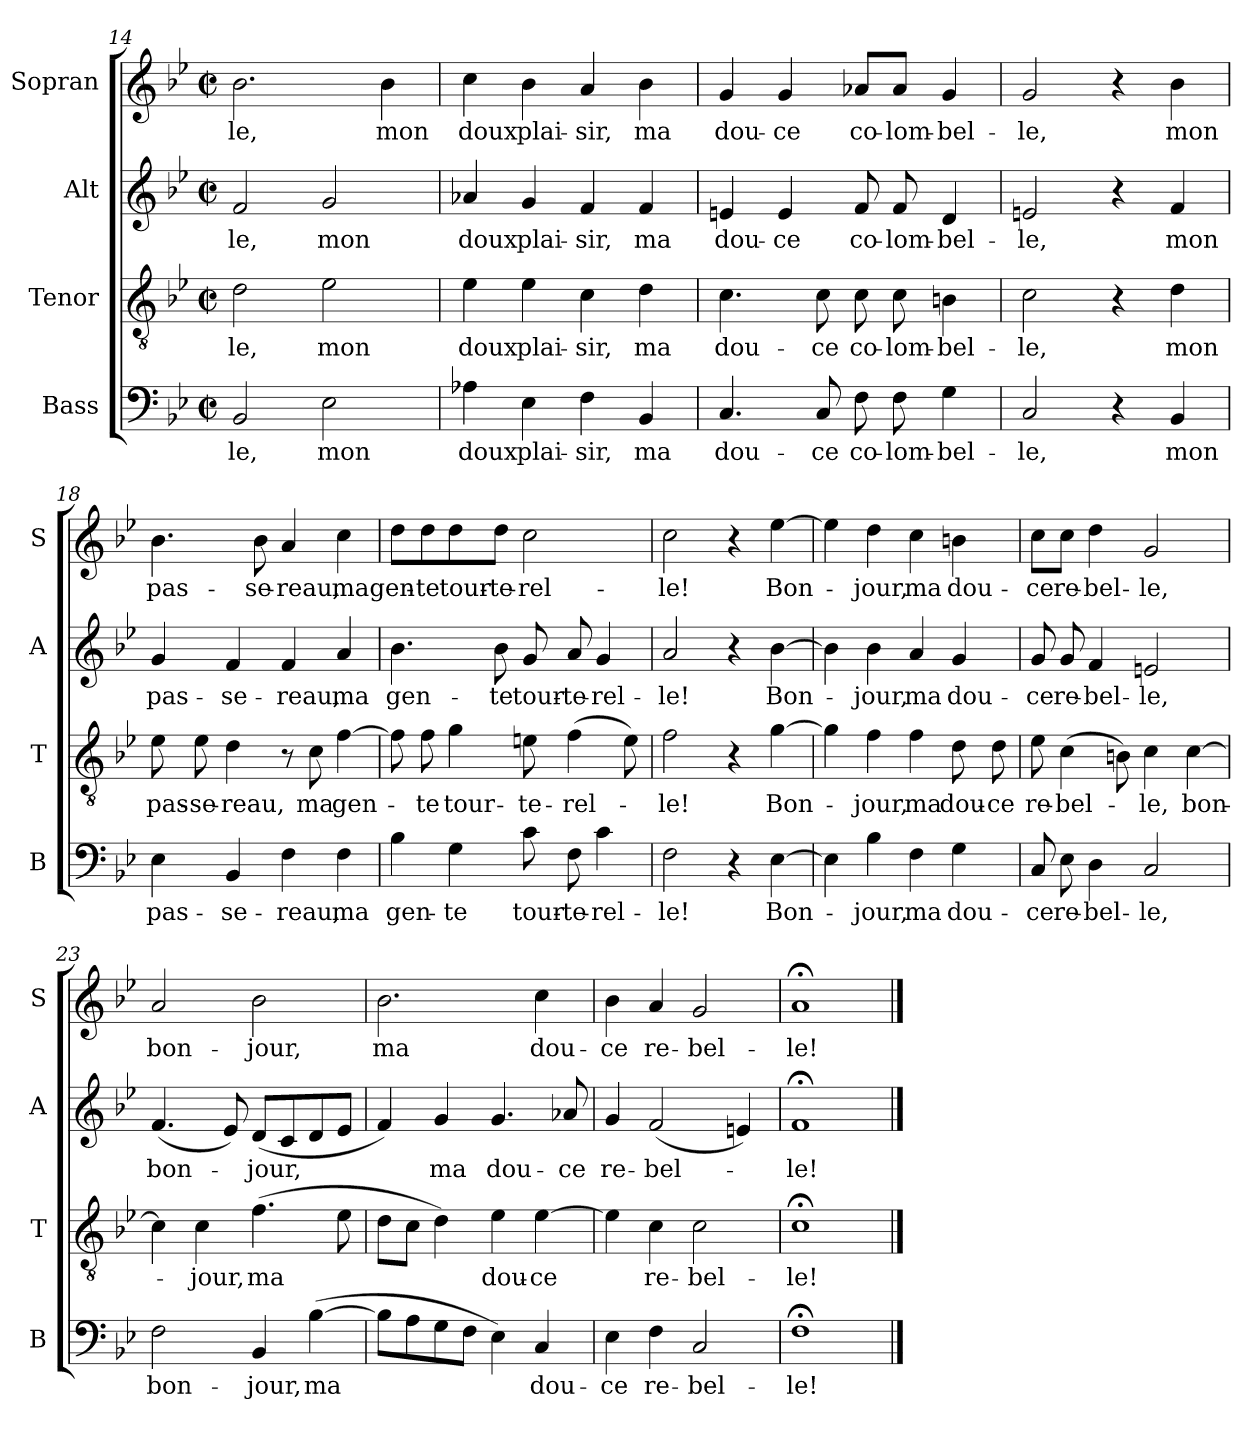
**kern	**text	**kern	**text	**kern	**text	**kern	**text
*part4	*part4	*part3	*part3	*part2	*part2	*part1	*part1
*staff4	*staff4	*staff3	*staff3	*staff2	*staff2	*staff1	*staff1
*I"Bass	*	*I"Tenor	*	*I"Alt	*	*I"Sopran	*
*I'B	*	*I'T	*	*I'A	*	*I'S	*
*clefF4	*	*clefGv2	*	*clefG2	*	*clefG2	*
*k[b-e-]	*	*k[b-e-]	*	*k[b-e-]	*	*k[b-e-]	*
*B-:	*	*B-:	*	*B-:	*	*B-:	*
*M2/2	*	*M2/2	*	*M2/2	*	*M2/2	*
*met(c|)	*	*met(c|)	*	*met(c|)	*	*met(c|)	*
=14	=14	=14	=14	=14	=14	=14	=14
!	!LO:LY:b	!	!LO:LY:b	!	!LO:LY:b	!	!LO:LY:b
2BB-/	-le,	2d\	-le,	2f/	-le,	2.b-\	-le,
!	!LO:LY:b	!	!LO:LY:b	!	!LO:LY:b	!	!
2E-\	mon	2e-\	mon	2g/	mon	.	.
!	!	!	!	!	!	!	!LO:LY:b
.	.	.	.	.	.	4b-\	mon
!!LO:LB:g=z
=15	=15	=15	=15	=15	=15	=15	=15
!	!LO:LY:b	!	!LO:LY:b	!	!LO:LY:b	!	!LO:LY:b
4A-X\	doux	4e-\	doux	4a-X/	doux	4cc\	doux
!	!LO:LY:b	!	!LO:LY:b	!	!LO:LY:b	!	!LO:LY:b
4E-\	plai-	4e-\	plai-	4g/	plai-	4b-\	plai-
!	!LO:LY:b	!	!LO:LY:b	!	!LO:LY:b	!	!LO:LY:b
4F\	-sir,	4c\	-sir,	4f/	-sir,	4a/	-sir,
!	!LO:LY:b	!	!LO:LY:b	!	!LO:LY:b	!	!LO:LY:b
4BB-/	ma	4d\	ma	4f/	ma	4b-\	ma
=16	=16	=16	=16	=16	=16	=16	=16
!	!LO:LY:b	!	!LO:LY:b	!	!LO:LY:b	!	!LO:LY:b
4.C/	dou-	4.c\	dou-	4en/	dou-	4g/	dou-
!	!	!	!	!	!LO:LY:b	!	!LO:LY:b
.	.	.	.	4e/	-ce	4g/	-ce
!	!LO:LY:b	!	!LO:LY:b	!	!	!	!
8C/	-ce	8c\	-ce	.	.	.	.
!	!LO:LY:b	!	!LO:LY:b	!	!LO:LY:b	!	!LO:LY:b
8F\	co-	8c\	co-	8f/	co-	8a-X/L	co-
!	!LO:LY:b	!	!LO:LY:b	!	!LO:LY:b	!	!LO:LY:b
8F\	-lom-	8c\	-lom-	8f/	-lom-	8a-/J	-lom-
!	!LO:LY:b	!	!LO:LY:b	!	!LO:LY:b	!	!LO:LY:b
4G\	-bel-	4Bn\	-bel-	4d/	-bel-	4g/	-bel-
=17	=17	=17	=17	=17	=17	=17	=17
!	!LO:LY:b	!	!LO:LY:b	!	!LO:LY:b	!	!LO:LY:b
2C/	-le,	2c\	-le,	2en/	-le,	2g/	-le,
4r	.	4r	.	4r	.	4r	.
!	!LO:LY:b	!	!LO:LY:b	!	!LO:LY:b	!	!LO:LY:b
4BB-/	mon	4d\	mon	4f/	mon	4b-\	mon
=18	=18	=18	=18	=18	=18	=18	=18
!	!LO:LY:b	!	!LO:LY:b	!	!LO:LY:b	!	!LO:LY:b
4E-\	pas-	8e-\	pas-	4g/	pas-	4.b-\	pas-
!	!	!	!LO:LY:b	!	!	!	!
.	.	8e-\	-se-	.	.	.	.
!	!LO:LY:b	!	!LO:LY:b	!	!LO:LY:b	!	!
4BB-/	-se-	4d\	-reau,	4f/	-se-	.	.
!	!	!	!	!	!	!	!LO:LY:b
.	.	.	.	.	.	8b-\	-se-
!	!LO:LY:b	!	!	!	!LO:LY:b	!	!LO:LY:b
4F\	-reau,	8r	.	4f/	-reau,	4a/	-reau,
!	!	!	!LO:LY:b	!	!	!	!
.	.	8c\	ma	.	.	.	.
!	!LO:LY:b	!	!LO:LY:b	!	!LO:LY:b	!	!LO:LY:b
4F\	ma	[4f\	gen-	4a/	ma	4cc\	ma
!!LO:LB:g=z
=19	=19	=19	=19	=19	=19	=19	=19
!	!LO:LY:b	!	!	!	!LO:LY:b	!	!LO:LY:b
4B-\	gen-	8f\]	.	4.b-\	gen-	8dd\L	gen-
!	!	!	!LO:LY:b	!	!	!	!LO:LY:b
.	.	8f\	-te	.	.	8dd\	-te
!	!LO:LY:b	!	!LO:LY:b	!	!	!	!LO:LY:b
4G\	-te	4g\	tour-	.	.	8dd\	tour-
!	!	!	!	!	!LO:LY:b	!	!LO:LY:b
.	.	.	.	8b-\	-te	8dd\J	-te-
!	!LO:LY:b	!	!LO:LY:b	!	!LO:LY:b	!	!LO:LY:b
8c\	tour-	8en\	-te-	8g/	tour-	2cc\	-rel-
!	!LO:LY:b	!	!LO:LY:b	!	!LO:LY:b	!	!
8F\	-te-	(>4f\	-rel-	8a/	-te-	.	.
!	!LO:LY:b	!	!	!	!LO:LY:b	!	!
4c\	-rel-	.	.	4g/	-rel-	.	.
.	.	8e\)	.	.	.	.	.
=20	=20	=20	=20	=20	=20	=20	=20
!	!LO:LY:b	!	!LO:LY:b	!	!LO:LY:b	!	!LO:LY:b
2F\	-le!	2f\	-le!	2a/	-le!	2cc\	-le!
4r	.	4r	.	4r	.	4r	.
!	!LO:LY:b	!	!LO:LY:b	!	!LO:LY:b	!	!LO:LY:b
[4E-\	Bon-	[4g\	Bon-	[4b-\	Bon-	[4ee-\	Bon-
=21	=21	=21	=21	=21	=21	=21	=21
4E-\]	.	4g\]	.	4b-\]	.	4ee-\]	.
!	!LO:LY:b	!	!LO:LY:b	!	!LO:LY:b	!	!LO:LY:b
4B-\	-jour,	4f\	-jour,	4b-\	-jour,	4dd\	-jour,
!	!LO:LY:b	!	!LO:LY:b	!	!LO:LY:b	!	!LO:LY:b
4F\	ma	4f\	ma	4a/	ma	4cc\	ma
!	!LO:LY:b	!	!LO:LY:b	!	!LO:LY:b	!	!LO:LY:b
4G\	dou-	8d\	dou-	4g/	dou-	4bn\	dou-
!	!	!	!LO:LY:b	!	!	!	!
.	.	8d\	-ce	.	.	.	.
=22	=22	=22	=22	=22	=22	=22	=22
!	!LO:LY:b	!	!LO:LY:b	!	!LO:LY:b	!	!LO:LY:b
8C/	-ce	8e-\	re-	8g/	-ce	8cc\L	-ce
!	!LO:LY:b	!	!LO:LY:b	!	!LO:LY:b	!	!LO:LY:b
8E-\	re-	(>4c\	-bel-	8g/	re-	8cc\J	re-
!	!LO:LY:b	!	!	!	!LO:LY:b	!	!LO:LY:b
4D\	-bel-	.	.	4f/	-bel-	4dd\	-bel-
.	.	8Bn\)	.	.	.	.	.
!	!LO:LY:b	!	!LO:LY:b	!	!LO:LY:b	!	!LO:LY:b
2C/	-le,	4c\	-le,	2en/	-le,	2g/	-le,
!	!	!	!LO:LY:b	!	!	!	!
.	.	[4c\	bon-	.	.	.	.
!!LO:PB:g=z
=23	=23	=23	=23	=23	=23	=23	=23
!	!LO:LY:b	!	!	!	!LO:LY:b	!	!LO:LY:b
2F\	bon-	4c\]	.	(<4.f/	bon-	2a/	bon-
!	!	!	!LO:LY:b	!	!	!	!
.	.	4c\	-jour,	.	.	.	.
.	.	.	.	8e-/)	.	.	.
!	!LO:LY:b	!	!LO:LY:b	!	!LO:LY:b	!	!LO:LY:b
4BB-/	-jour,	(>4.f\	ma	(<8d/L	-jour,	2b-\	-jour,
.	.	.	.	8c/	.	.	.
!	!LO:LY:b	!	!	!	!	!	!
(>[4B-\	ma	.	.	8d/	.	.	.
.	.	8e-\	.	8e-/J	.	.	.
=24	=24	=24	=24	=24	=24	=24	=24
!	!	!	!	!	!	!	!LO:LY:b
8B-\L]	.	8d\L	.	4f/)	.	2.b-\	ma
8A\	.	8c\J	.	.	.	.	.
!	!	!	!	!	!LO:LY:b	!	!
8G\	.	4d\)	.	4g/	ma	.	.
8F\J	.	.	.	.	.	.	.
!	!	!	!LO:LY:b	!	!LO:LY:b	!	!
4E-\)	.	4e-\	dou-	4.g/	dou-	.	.
!	!LO:LY:b	!	!LO:LY:b	!	!	!	!LO:LY:b
4C/	dou-	[4e-\	-ce	.	.	4cc\	dou-
!	!	!	!	!	!LO:LY:b	!	!
.	.	.	.	8a-X/	-ce	.	.
=25	=25	=25	=25	=25	=25	=25	=25
!	!LO:LY:b	!	!	!	!LO:LY:b	!	!LO:LY:b
4E-\	-ce	4e-\]	.	4g/	re-	4b-\	-ce
!	!LO:LY:b	!	!LO:LY:b	!	!LO:LY:b	!	!LO:LY:b
4F\	re-	4c\	re-	(<2f/	-bel-	4a/	re-
!	!LO:LY:b	!	!LO:LY:b	!	!	!	!LO:LY:b
2C/	-bel-	2c\	-bel-	.	.	2g/	-bel-
.	.	.	.	4en/)	.	.	.
=26	=26	=26	=26	=26	=26	=26	=26
!	!LO:LY:b	!	!LO:LY:b	!	!LO:LY:b	!	!LO:LY:b
1F;<	-le!	1c;<	-le!	1f;<	-le!	1a;<	-le!
==	==	==	==	==	==	==	==
*-	*-	*-	*-	*-	*-	*-	*-
